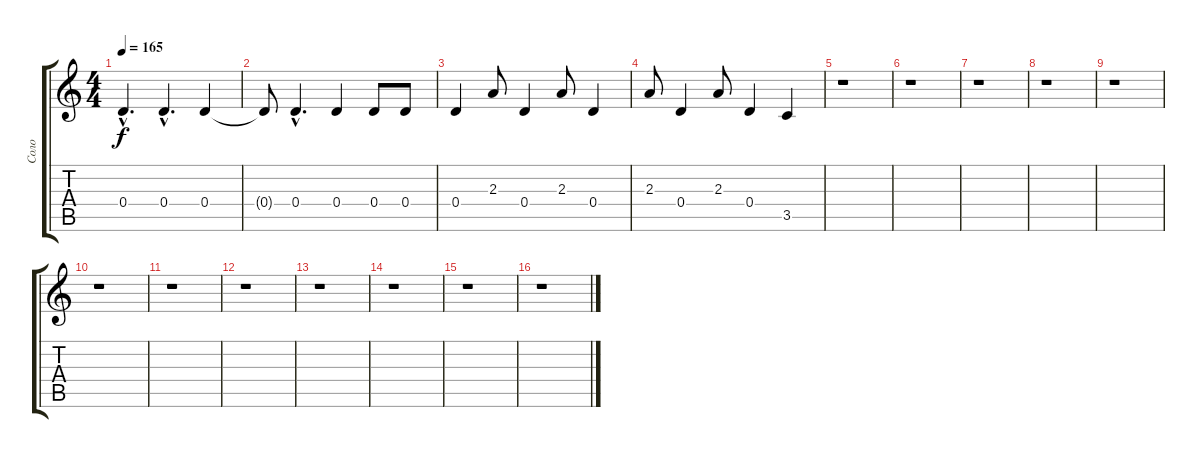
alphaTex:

\track ("Соло" "Соло") {instrument distortionguitar}
\staff {score tabs}
\tuning (E4 B3 G3 D3 A2 E2) {hide}
\ts (4 4)
\tempo 165
\clef g2
\ks c
0.4{hac}.4{d dy f} 0.4{hac}.4{d} 0.4.4 |
0.4{t}.8 0.4{hac}.4{d} 0.4.4 0.4.8 0.4.8 |
0.4.4 2.3.8 0.4.4 2.3.8 0.4.4 |
2.3.8 0.4.4 2.3.8 0.4.4 3.5.4 |
r.1 |
r.1 |
r.1 |
r.1 |
r.1 |
r.1 |
r.1 |
r.1 |
r.1 |
r.1 |
r.1 |
r.1
